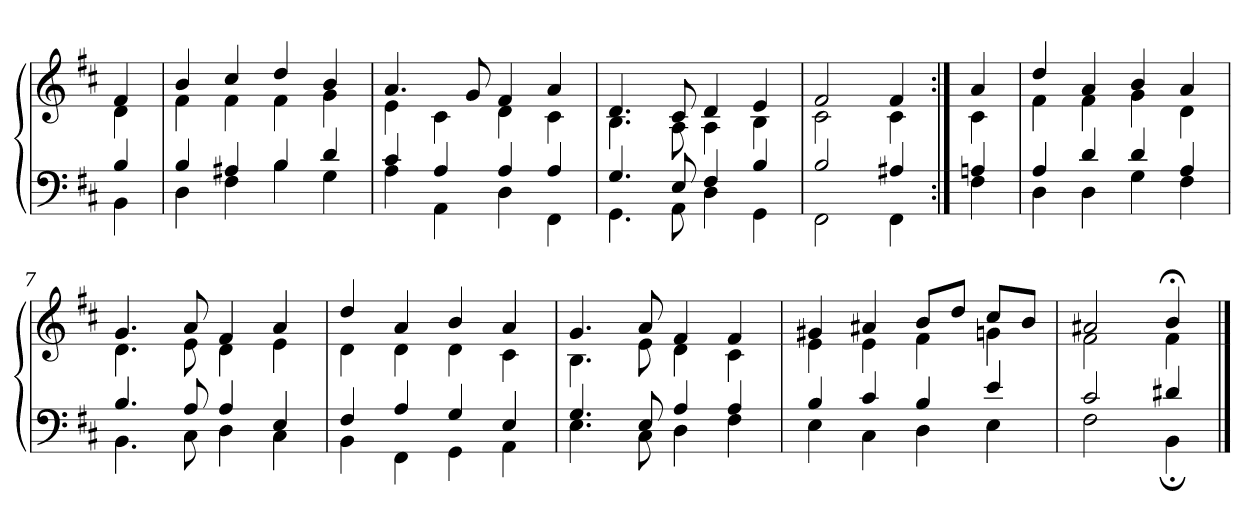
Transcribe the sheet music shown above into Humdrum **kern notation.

**kern	**kern
*part1	*part1
*staff2	*staff1
*clefF4	*clefG2
*k[f#c#]	*k[f#c#]
*b:	*b:
=	=
*^	*^
4B	4BB	4f#	4d
=1	=1	=1	=1
4B	4D	4b	4f#
4A#X	4F#	4cc#	4f#
4B	4B	4dd	4f#
4d	4G	4b	4g
=2	=2	=2	=2
4c#	4A	4.a	4e
4A	4AA	.	4c#
.	.	8g	.
4A	4D	4f#	4d
4A	4FF#	4a	4c#
=3	=3	=3	=3
4.G	4.GG	4.d	4.B
8E	8AA	8c#	8A
4F#	4D	4d	4A
4B	4GG	4e	4B
=4	=4	=4	=4
2B	2FF#	2f#	2c#
4A#X	4FF#	4f#	4c#
=5:|!	=5:|!	=5:|!	=5:|!
4An	4F#	4a	4c#
=6	=6	=6	=6
4A	4D	4dd	4f#
4d	4D	4a	4f#
4d	4G	4b	4g
4A	4F#	4a	4d
=7	=7	=7	=7
4.B	4.BB	4.g	4.d
8A	8C#	8a	8e
4A	4D	4f#	4d
4E	4C#	4a	4e
=8	=8	=8	=8
4F#	4BB	4dd	4d
4A	4FF#	4a	4d
4G	4GG	4b	4d
4E	4AA	4a	4c#
=9	=9	=9	=9
4.G	4.E	4.g	4.B
8E	8C#	8a	8e
4A	4D	4f#	4d
4A	4F#	4f#	4c#
=10	=10	=10	=10
4B	4E	4g#X	4e
4c#	4C#	4a#X	4e
4B	4D	8bL	4f#
.	.	8ddJ	.
4e	4E	8cc#L	4gn
.	.	8bJ	.
=11	=11	=11	=11
2c#	2F#	2a#X	2f#
4d#X	4BB;	4b;<	4f#
*v	*v	*	*
*	*v	*v
==	==
*-	*-
